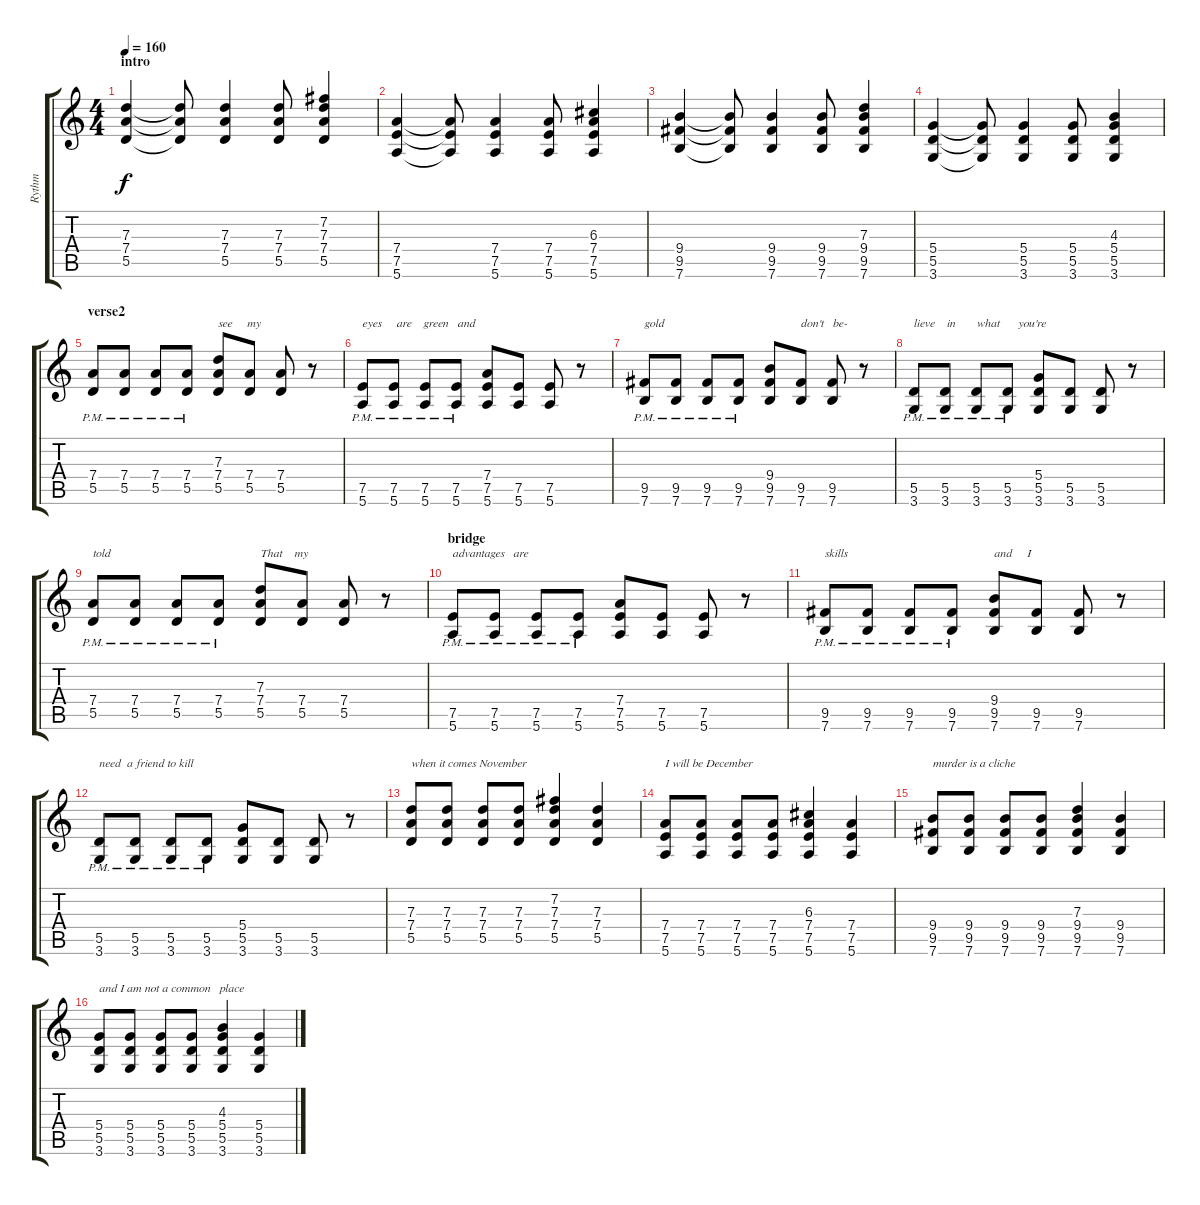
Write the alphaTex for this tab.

\track ("Rythm" "Rythm") {instrument overdrivenguitar}
\staff {score tabs}
\tuning (E4 B3 G3 D3 A2 E2) {hide}
\ts (4 4)
\section ("" "intro")
\tempo 160
\clef g2
\ks c
(7.3 7.4 5.5).4{dy f} (7.3{t} 7.4{t} 5.5{t}).8 (7.3 7.4 5.5).4 (7.3 7.4 5.5).8 (7.2 7.3 7.4 5.5).4 |
(7.4 7.5 5.6).4 (7.4{t} 7.5{t} 5.6{t}).8 (7.4 7.5 5.6).4 (7.4 7.5 5.6).8 (6.3 7.4 7.5 5.6).4 |
(9.4 9.5 7.6).4 (9.4{t} 9.5{t} 7.6{t}).8 (9.4 9.5 7.6).4 (9.4 9.5 7.6).8 (7.3 9.4 9.5 7.6).4 |
(5.4 5.5 3.6).4 (5.4{t} 5.5{t} 3.6{t}).8 (5.4 5.5 3.6).4 (5.4 5.5 3.6).8 (4.3 5.4 5.5 3.6).4 |
\section ("" "verse2")
(7.4{pm} 5.5{pm}).8 (7.4{pm} 5.5{pm}).8 (7.4{pm} 5.5{pm}).8 (7.4{pm} 5.5{pm}).8 (7.3 7.4 5.5).8{txt "see     my"} (7.4 5.5).8 (7.4 5.5).8 r.8 |
(7.5{pm} 5.6{pm}).8{txt "eyes     are    green   and  "} (7.5{pm} 5.6{pm}).8 (7.5{pm} 5.6{pm}).8 (7.5{pm} 5.6{pm}).8 (7.4 7.5 5.6).8 (7.5 5.6).8 (7.5 5.6).8 r.8 |
(9.5{pm} 7.6{pm}).8{txt "gold"} (9.5{pm} 7.6{pm}).8 (9.5{pm} 7.6{pm}).8 (9.5{pm} 7.6{pm}).8 (9.4 9.5 7.6).8 (9.5 7.6).8{txt "don't   be-"} (9.5 7.6).8 r.8 |
(5.5{pm} 3.6{pm}).8{txt "lieve    in       what      you're"} (5.5{pm} 3.6{pm}).8 (5.5{pm} 3.6{pm}).8 (5.5{pm} 3.6{pm}).8 (5.4 5.5 3.6).8 (5.5 3.6).8 (5.5 3.6).8 r.8 |
(7.4{pm} 5.5{pm}).8{txt "told"} (7.4{pm} 5.5{pm}).8 (7.4{pm} 5.5{pm}).8 (7.4{pm} 5.5{pm}).8 (7.3 7.4 5.5).8{txt "That    my"} (7.4 5.5).8 (7.4 5.5).8 r.8 |
\section ("" "bridge")
(7.5{pm} 5.6{pm}).8{txt "advantages   are"} (7.5{pm} 5.6{pm}).8 (7.5{pm} 5.6{pm}).8 (7.5{pm} 5.6{pm}).8 (7.4 7.5 5.6).8 (7.5 5.6).8 (7.5 5.6).8 r.8 |
(9.5{pm} 7.6{pm}).8{txt "skills"} (9.5{pm} 7.6{pm}).8 (9.5{pm} 7.6{pm}).8 (9.5{pm} 7.6{pm}).8 (9.4 9.5 7.6).8{txt "and     I"} (9.5 7.6).8 (9.5 7.6).8 r.8 |
(5.5{pm} 3.6{pm}).8{txt "need  a friend to kill"} (5.5{pm} 3.6{pm}).8 (5.5{pm} 3.6{pm}).8 (5.5{pm} 3.6{pm}).8 (5.4 5.5 3.6).8 (5.5 3.6).8 (5.5 3.6).8 r.8 |
(7.3 7.4 5.5).8{txt "when it comes November"} (7.3 7.4 5.5).8 (7.3 7.4 5.5).8 (7.3 7.4 5.5).8 (7.2 7.3 7.4 5.5).4 (7.3 7.4 5.5).4 |
(7.4 7.5 5.6).8{txt "I will be December"} (7.4 7.5 5.6).8 (7.4 7.5 5.6).8 (7.4 7.5 5.6).8 (6.3 7.4 7.5 5.6).4 (7.4 7.5 5.6).4 |
(9.4 9.5 7.6).8{txt "murder is a cliche"} (9.4 9.5 7.6).8 (9.4 9.5 7.6).8 (9.4 9.5 7.6).8 (7.3 9.4 9.5 7.6).4 (9.4 9.5 7.6).4 |
(5.4 5.5 3.6).8{txt "and I am not a common   place"} (5.4 5.5 3.6).8 (5.4 5.5 3.6).8 (5.4 5.5 3.6).8 (4.3 5.4 5.5 3.6).4 (5.4 5.5 3.6).4
